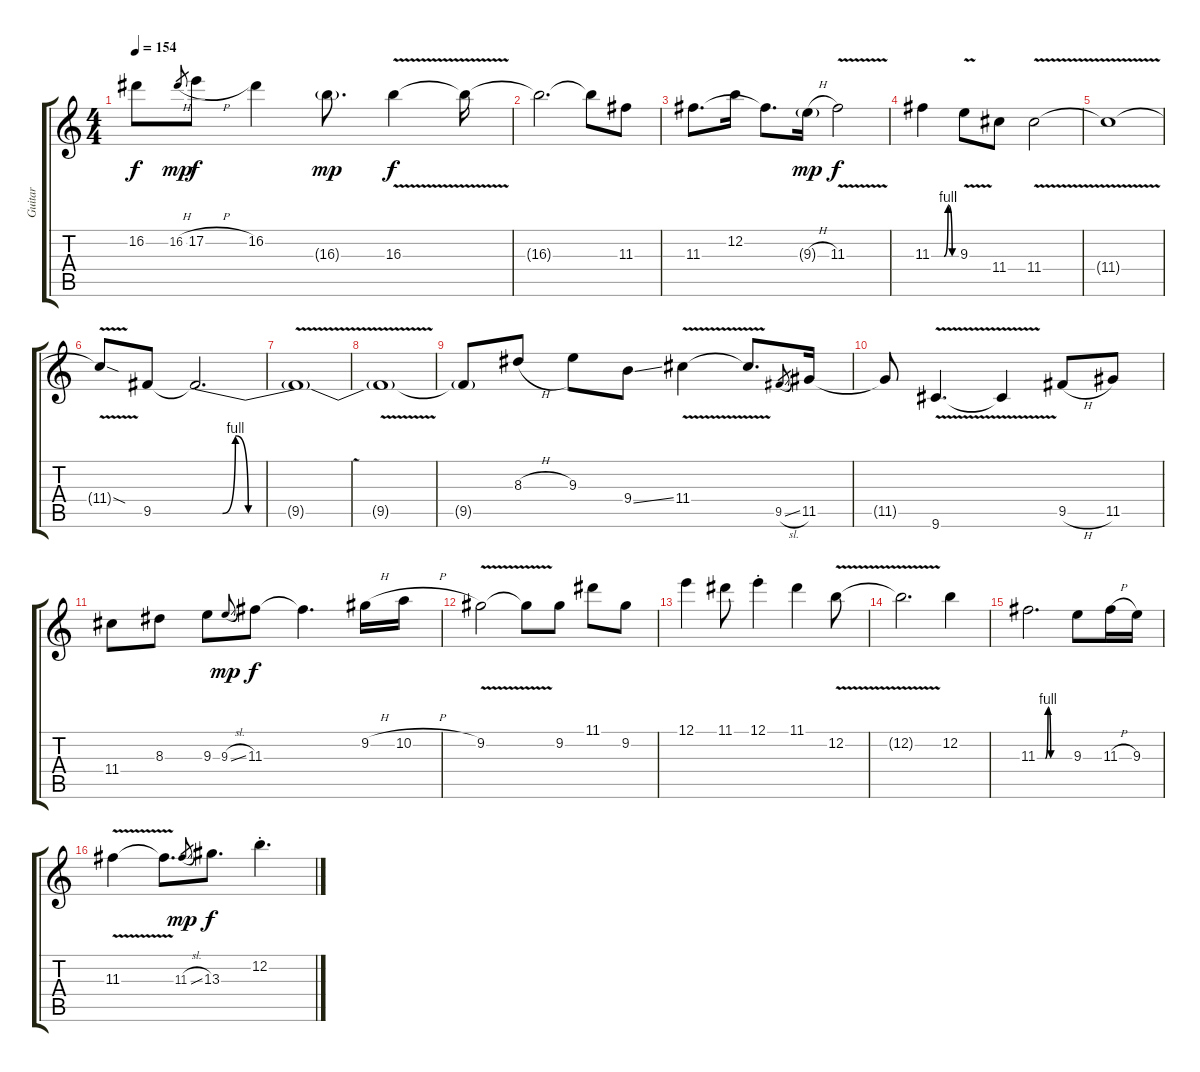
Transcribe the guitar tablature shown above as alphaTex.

\track ("Guitar" "Guitar") {instrument electricguitarclean}
\staff {score tabs}
\tuning (E4 B3 G3 D3 A2 E2) {hide}
\ts (4 4)
\tempo 154
\clef g2
\ks c
16.2{t}.8{dy f} 16.2{h}.8{gr dy mp} 17.2{h}.8{dy f} 16.2.4 16.3{g}.8{d dy mp} 16.3{v}.4{dy f} 16.3{t}.16 |
16.3{t}.2{d} 16.3{t}.8 11.3.8 |
11.3.8{d} 12.2.16 11.3{t}.8{d} 9.3{h g}.16{dy mp} 11.3{v}.2{dy f} |
11.3{be (custom 0 0 30 0 40 4 50 0 60 0)}.4 9.3{v}.8 11.4.8 11.4{v}.2 |
11.4{v t}.1 |
11.4{sod t}.8 9.5.8 9.5{be (custom 0 0 10 0 15 4 20 0 60 0) t}.2{d} |
9.5{v t}.1 |
9.5{t}.1 |
9.5{t}.8 8.3{h}.8 9.3.8 9.4{ss}.8 11.4{v}.4 11.4{t}.8{d} 9.5{sl}.8{gr} 11.5.16 |
11.5{t}.8 9.6{v}.4{d} 9.6{t}.4 9.5{h}.8 11.5.8 |
11.4.8 8.3.8 9.3.8 9.3{sl}.8{gr onbeat dy mp} 11.3.8{dy f} 11.3{t}.4{d} 9.2{h}.16 10.2{h}.16 |
9.2{v}.2 9.2{t}.8 9.2.8 11.1.8 9.2.8 |
12.1.4 11.1.8 12.1{st}.4 11.1.4 12.2{v}.8 |
12.2{t}.2{d} 12.2.4 |
11.3{be (custom 0 0 15 0 20 4 25 0 60 0)}.2{d} 9.3.8 11.3{h}.16 9.3.16 |
11.3{v}.4 11.3{v t}.8{d} 11.3{sl}.8{gr dy mp} 13.3.8{d dy f} 12.2{st}.4{d}
